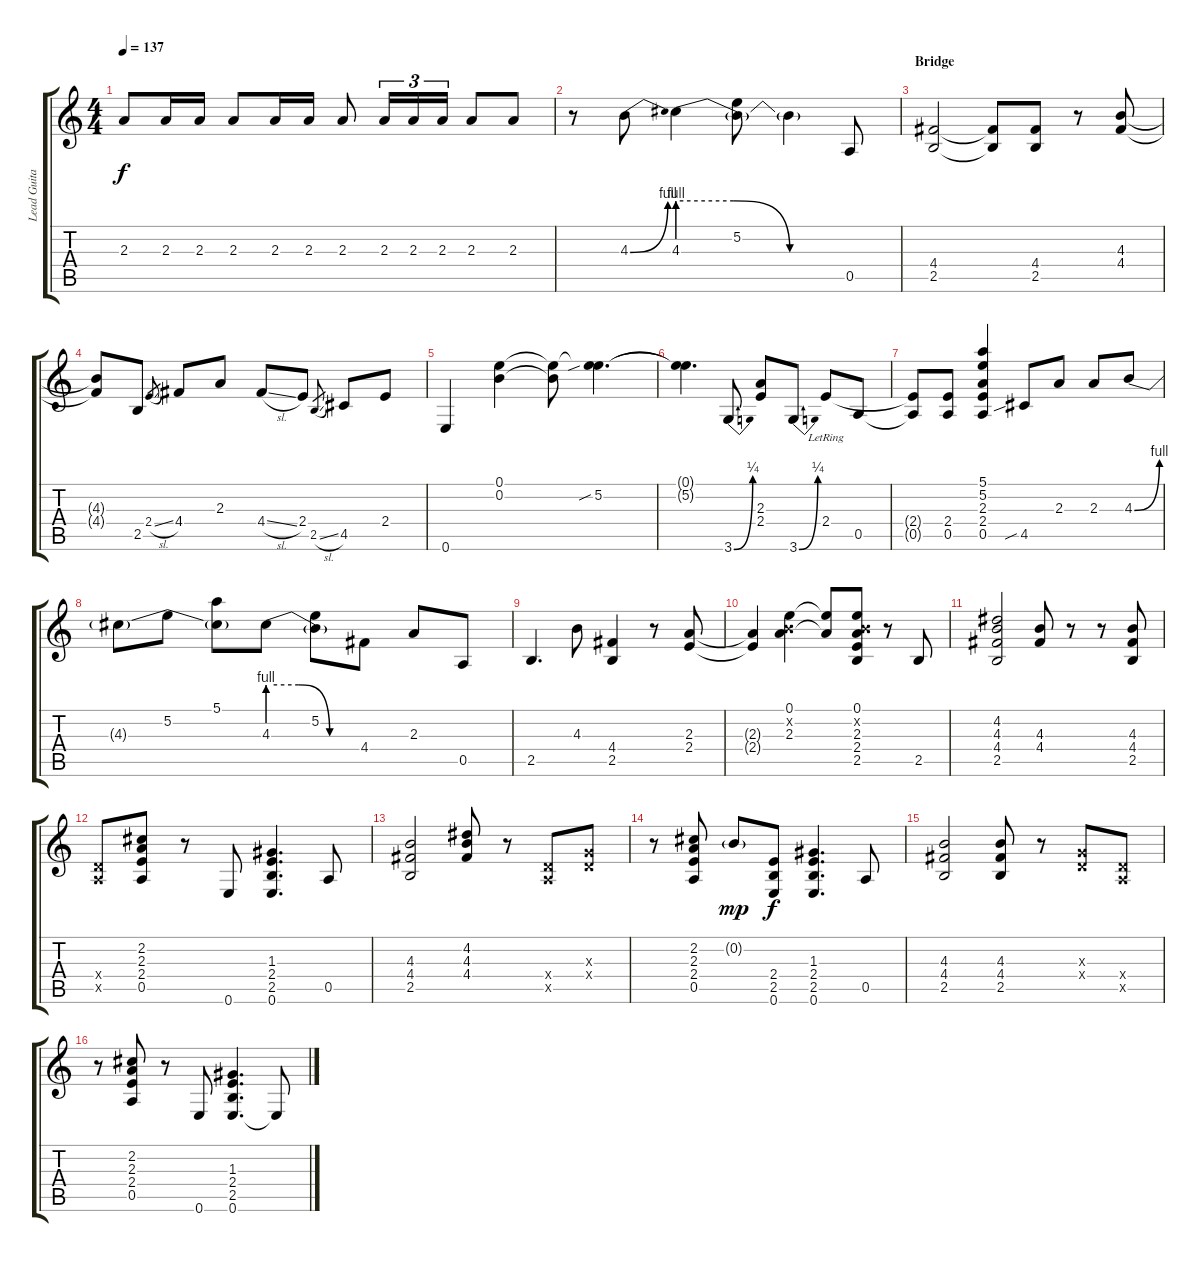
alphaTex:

\track ("Lead Guitar 2" "Lead Guita") {instrument distortionguitar}
\staff {score tabs}
\tuning (E4 B3 G3 D3 A2 E2) {hide}
\ts (4 4)
\tempo 137
\clef g2
\ks c
2.3.8{dy f} 2.3.16 2.3.16 2.3.8 2.3.16 2.3.16 2.3.8 2.3.16{tu (3 2)} 2.3.16{tu (3 2)} 2.3.16{tu (3 2)} 2.3.8 2.3.8 |
r.8 4.3{be (bend 0 0 60 4)}.8 4.3{be (custom 0 4 20 4 40 0 60 0)}.4 (5.2 4.3{t}).8 4.3{t}.4 0.5.8 |
\section ("" "Bridge")
(4.4 2.5).2 (4.4{t} 2.5{t}).8 (4.4 2.5).8 r.8 (4.3 4.4).8 |
(4.3{t} 4.4{t}).8 2.5.8 2.4{sl}.8{gr} 4.4.8 2.3.8 4.4{sl}.8 2.4.8 2.5{sl}.8{gr} 4.5.8 2.4.8 |
0.6.4 (0.1 0.2).4 (0.1{t} 0.2{t}).8 (0.1{t} 5.2{sib}).4{d} |
(0.1{t} 5.2{t}).4{d} 3.6{be (bend 0 0 60 1)}.8 (2.3 2.4).8 3.6{be (bend 0 0 60 1)}.8 2.4{lr}.8 0.5.8 |
(2.4{t} 0.5{t}).8 (2.4 0.5).8 (5.1 5.2 2.3 2.4 0.5).4 4.5{sib}.8 2.3.8 2.3.8 4.3{be (bend 0 0 60 4)}.8 |
4.3{t}.8 5.2.8 (5.1 4.3{t}).8 4.3{be (custom 0 4 20 4 40 0 60 0)}.8 (5.2 4.3{t}).8 4.4.8 2.3.8 0.5.8 |
2.5.4{d} 4.3.8 (4.4 2.5).4 r.8 (2.3 2.4).8 |
(2.3{t} 2.4{t}).4 (0.1 0.2{x} 2.3).4 (0.1{t} 2.3{t}).8 (0.1 0.2{x} 2.3 2.4 2.5).8 r.8 2.5.8 |
(4.2 4.3 4.4 2.5).2 (4.3 4.4).8 r.8 r.8 (4.3 4.4 2.5).8 |
(0.4{x} 0.5{x}).8 (2.2 2.3 2.4 0.5).8 r.8 0.6.8 (1.3 2.4 2.5 0.6).4{d} 0.5.8 |
(4.3 4.4 2.5).2 (4.2 4.3 4.4).8 r.8 (0.4{x} 0.5{x}).8 (0.3{x} 0.4{x}).8 |
r.8 (2.2 2.3 2.4 0.5).8 0.2{g}.8{dy mp} (2.4 2.5 0.6).8{dy f} (1.3 2.4 2.5 0.6).4{d} 0.5.8 |
(4.3 4.4 2.5).2 (4.3 4.4 2.5).8 r.8 (0.3{x} 0.4{x}).8 (0.4{x} 0.5{x}).8 |
r.8 (2.2 2.3 2.4 0.5).8 r.8 0.6.8 (1.3 2.4 2.5 0.6).4{d} 0.6{t}.8
